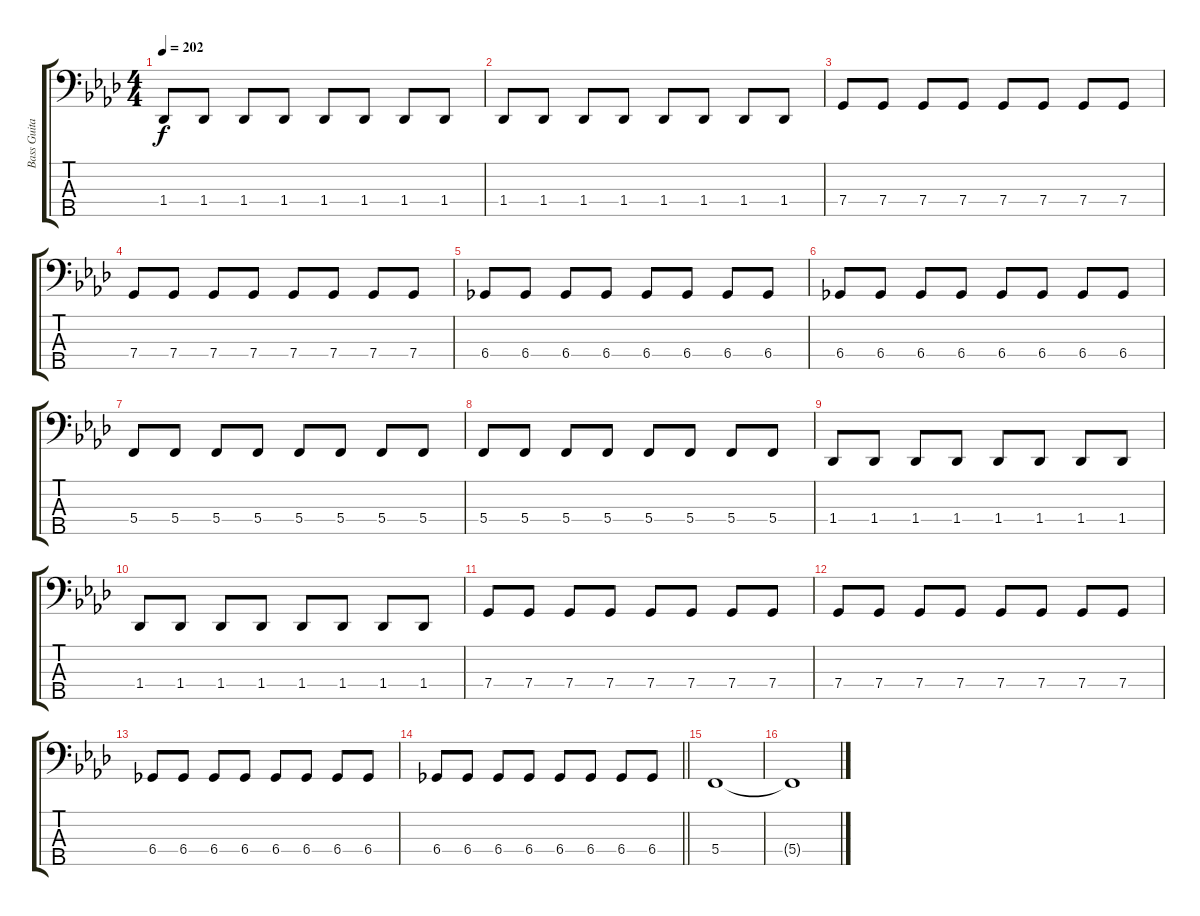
\track ("Bass Guitar" "Bass Guita") {instrument electricbasspick}
\staff {score tabs}
\tuning (F2 C2 G1 C1 A0) {hide}
\ts (4 4)
\tempo 202
\clef f4
\ks ab
1.4.8{dy f} 1.4.8 1.4.8 1.4.8 1.4.8 1.4.8 1.4.8 1.4.8 |
1.4.8 1.4.8 1.4.8 1.4.8 1.4.8 1.4.8 1.4.8 1.4.8 |
7.4.8 7.4.8 7.4.8 7.4.8 7.4.8 7.4.8 7.4.8 7.4.8 |
7.4.8 7.4.8 7.4.8 7.4.8 7.4.8 7.4.8 7.4.8 7.4.8 |
6.4.8 6.4.8 6.4.8 6.4.8 6.4.8 6.4.8 6.4.8 6.4.8 |
6.4.8 6.4.8 6.4.8 6.4.8 6.4.8 6.4.8 6.4.8 6.4.8 |
5.4.8 5.4.8 5.4.8 5.4.8 5.4.8 5.4.8 5.4.8 5.4.8 |
5.4.8 5.4.8 5.4.8 5.4.8 5.4.8 5.4.8 5.4.8 5.4.8 |
1.4.8 1.4.8 1.4.8 1.4.8 1.4.8 1.4.8 1.4.8 1.4.8 |
1.4.8 1.4.8 1.4.8 1.4.8 1.4.8 1.4.8 1.4.8 1.4.8 |
7.4.8 7.4.8 7.4.8 7.4.8 7.4.8 7.4.8 7.4.8 7.4.8 |
7.4.8 7.4.8 7.4.8 7.4.8 7.4.8 7.4.8 7.4.8 7.4.8 |
6.4.8 6.4.8 6.4.8 6.4.8 6.4.8 6.4.8 6.4.8 6.4.8 |
\barLineRight lightlight
6.4.8 6.4.8 6.4.8 6.4.8 6.4.8 6.4.8 6.4.8 6.4.8 |
5.4.1 |
5.4{t}.1
